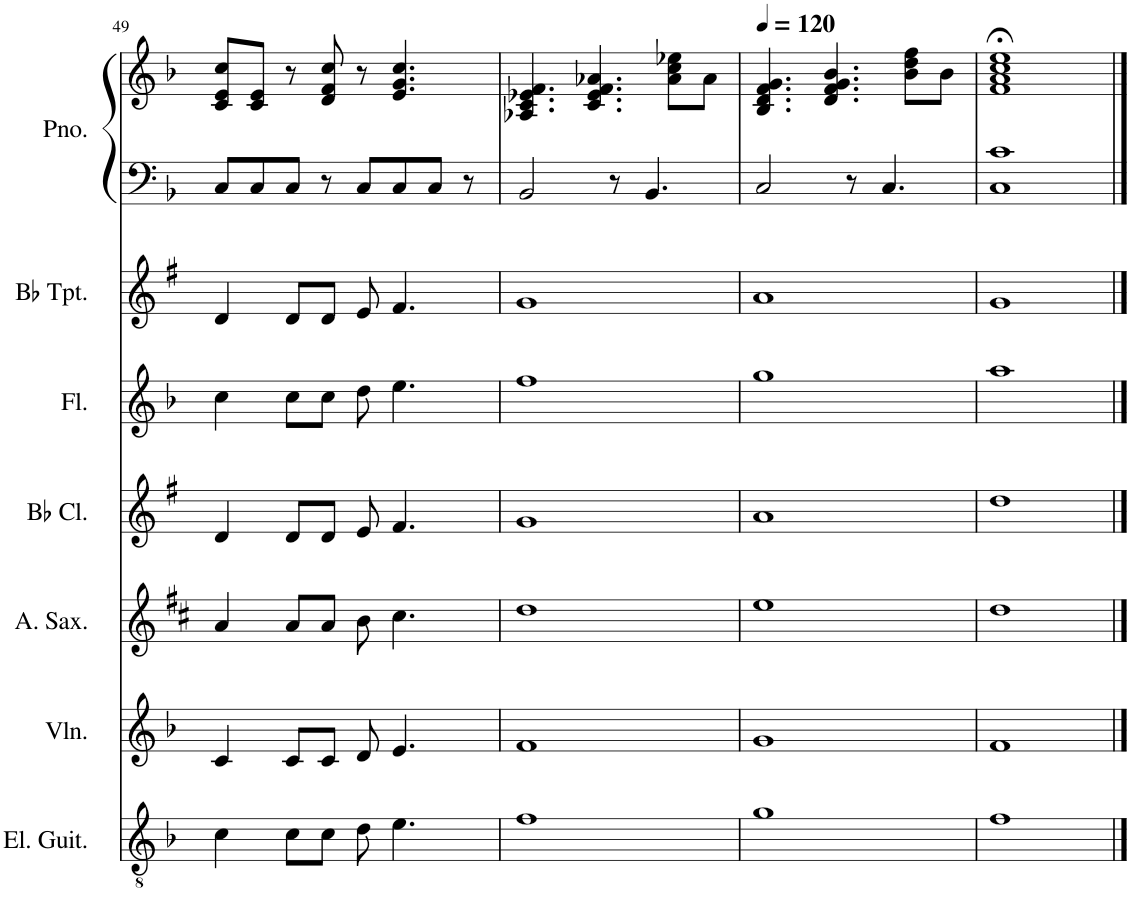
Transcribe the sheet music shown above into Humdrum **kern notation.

**kern	**kern	**kern	**kern	**kern	**kern	**kern	**kern
*part7	*part6	*part5	*part4	*part3	*part2	*part1	*part1
*staff8	*staff7	*staff6	*staff5	*staff4	*staff3	*staff2	*staff1
*I"Electric Guitar	*I"Violin	*I"Alto Saxophone	*I"Bb Clarinet	*I"Flute	*I"Bb Trumpet	*I"Piano	*
*I'El. Guit.	*I'Vln.	*I'A. Sax.	*I'Bb Cl.	*I'Fl.	*I'Bb Tpt.	*I'Pno.	*
!!LO:PB:g=z
*clefGv2	*clefG2	*clefG2	*clefG2	*clefG2	*clefG2	*clefF4	*clefG2
*	*	*Trd5c9	*Trd1c2	*	*Trd1c2	*	*
*k[b-]	*k[b-]	*k[f#c#]	*k[f#]	*k[b-]	*k[f#]	*k[b-]	*k[b-]
*M4/4	*M4/4	*M4/4	*M4/4	*M4/4	*M4/4	*M4/4	*M4/4
=49	=49	=49	=49	=49	=49	=49	=49
4c\	4c/	4a/	4d/	4cc\	4d/	8C/L	8c/ 8e/ 8cc/L
.	.	.	.	.	.	8C/	8c/ 8e/J
8c\L	8c/L	8a/L	8d/L	8cc\L	8d/L	8C/J	8r
8c\J	8c/J	8a/J	8d/J	8cc\J	8d/J	8r	8d/ 8f/ 8cc/
8d\	8d/	8b\	8e/	8dd\	8e/	8C/L	8r
4.e\	4.e/	4.cc#\	4.f#/	4.ee\	4.f#/	8C/	4.e/ 4.g/ 4.cc/
.	.	.	.	.	.	8C/J	.
.	.	.	.	.	.	8r	.
=50	=50	=50	=50	=50	=50	=50	=50
1f	1f	1dd	1g	1ff	1g	2BB-/	4.A-X/ 4.c/ 4.e-X/ 4.f/
.	.	.	.	.	.	.	4.c/ 4.e-/ 4.f/ 4.a-X/
.	.	.	.	.	.	8r	.
.	.	.	.	.	.	4.BB-/	.
.	.	.	.	.	.	.	8a-\ 8cc\ 8ee-X\L
.	.	.	.	.	.	.	8a-\J
=51	=51	=51	=51	=51	=51	=51	=51
*	*	*	*	*	*	*	*MM120
1g	1g	1ee	1a	1gg	1a	2C/	4.B-/ 4.d/ 4.f/ 4.g/
.	.	.	.	.	.	.	4.d/ 4.f/ 4.g/ 4.b-/
.	.	.	.	.	.	8r	.
.	.	.	.	.	.	4.C/	.
.	.	.	.	.	.	.	8b-\ 8dd\ 8ff\L
.	.	.	.	.	.	.	8b-\J
=52	=52	=52	=52	=52	=52	=52	=52
1f	1f	1dd	1dd	1aa	1g	1C 1c	1f;< 1a;< 1cc;< 1ee;<
==	==	==	==	==	==	==	==
*-	*-	*-	*-	*-	*-	*-	*-
